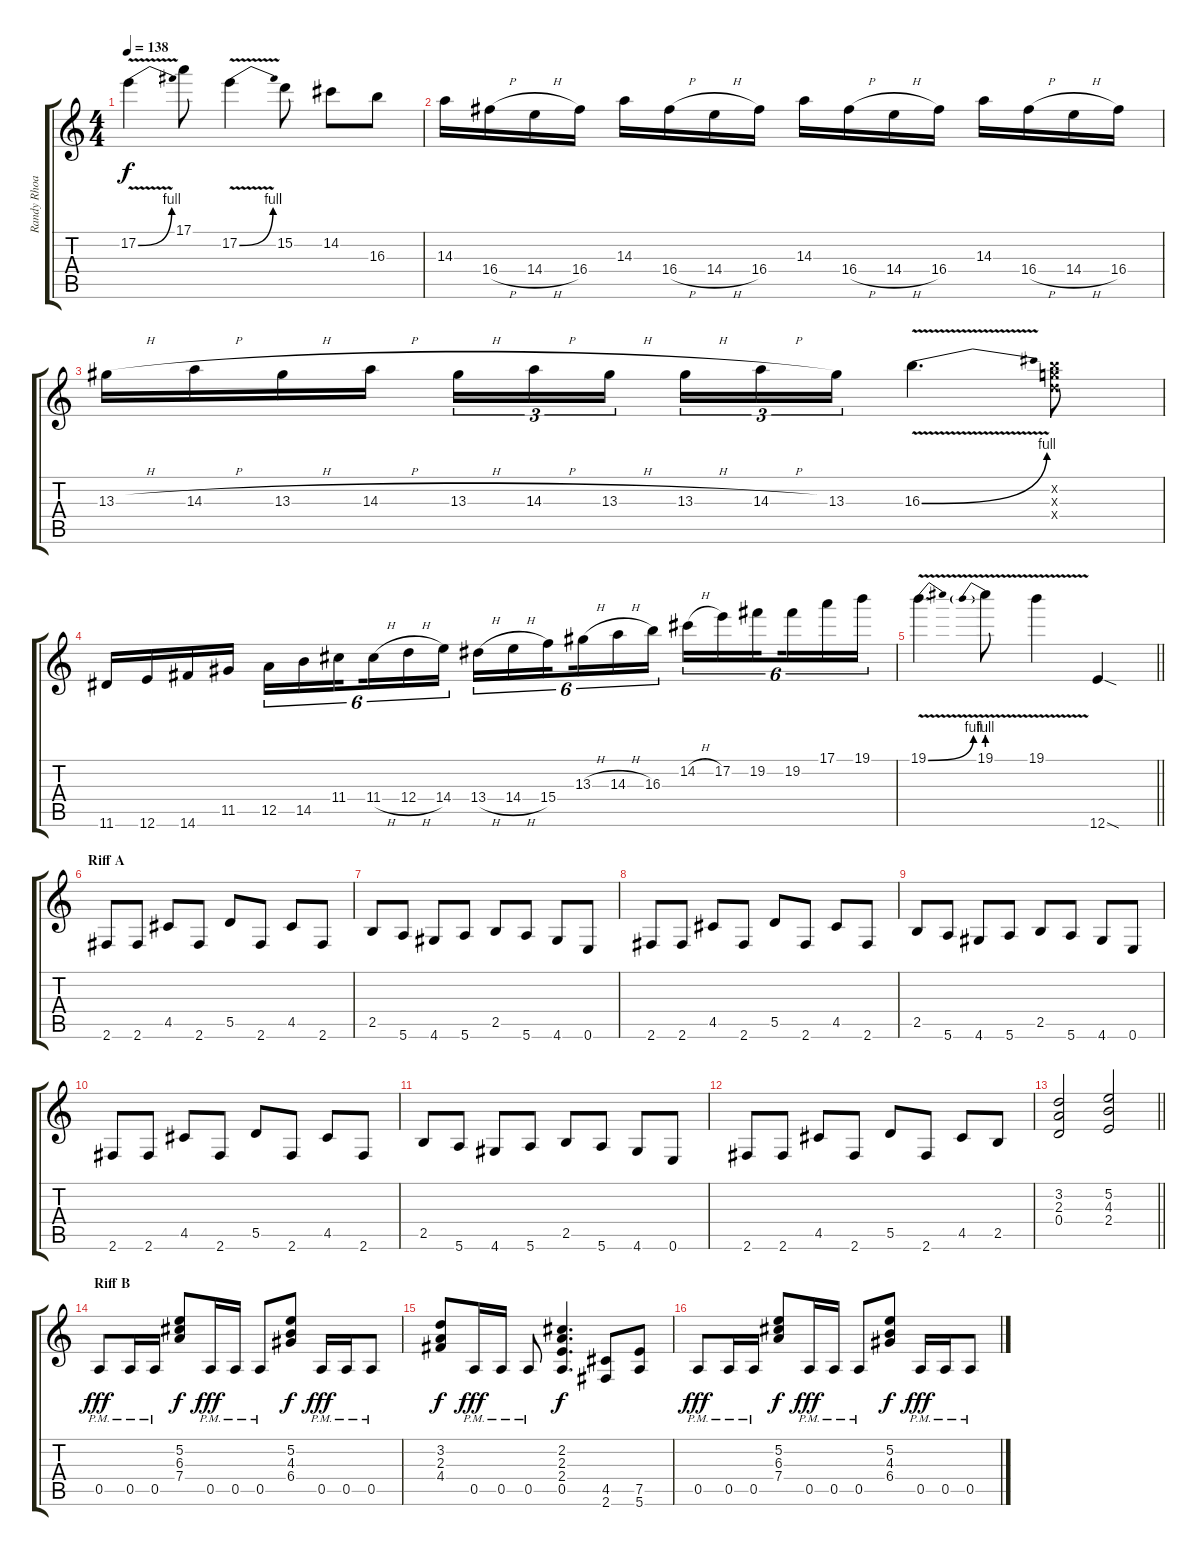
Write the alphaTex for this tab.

\track ("Randy Rhoads" "Randy Rhoa") {instrument distortionguitar}
\staff {score tabs}
\tuning (E4 B3 G3 D3 A2 E2) {hide}
\ts (4 4)
\tempo 138
\clef g2
\ks c
17.2{be (bend 0 0 60 4) v}.4{dy f} 17.1.8 17.2{be (bend 0 0 60 4) v}.4 15.2.8 14.2.8 16.3.8 |
14.3.16 16.4{h}.16 14.4{h}.16 16.4.16 14.3.16 16.4{h}.16 14.4{h}.16 16.4.16 14.3.16 16.4{h}.16 14.4{h}.16 16.4.16 14.3.16 16.4{h}.16 14.4{h}.16 16.4.16 |
13.3{h}.16 14.3{h}.16 13.3{h}.16 14.3{h}.16 13.3{h}.16{tu (3 2)} 14.3{h}.16{tu (3 2)} 13.3{h}.16{tu (3 2) beam splitsecondary} 13.3{h}.16{tu (3 2)} 14.3{h}.16{tu (3 2)} 13.3.16{tu (3 2)} 16.3{be (bend 0 0 60 4) v}.4{d} (12.2{x} 12.3{x} 12.4{x}).8 |
11.6.16 12.6.16 14.6.16 11.5.16 12.5.16{tu (6 4)} 14.5.16{tu (6 4)} 11.4.16{tu (6 4) beam splitsecondary} 11.4{h}.16{tu (6 4)} 12.4{h}.16{tu (6 4)} 14.4.16{tu (6 4)} 13.4{h}.16{tu (6 4)} 14.4{h}.16{tu (6 4)} 15.4.16{tu (6 4) beam splitsecondary} 13.3{h}.16{tu (6 4)} 14.3{h}.16{tu (6 4)} 16.3.16{tu (6 4)} 14.2{h}.16{tu (6 4)} 17.2.16{tu (6 4)} 19.2.16{tu (6 4) beam splitsecondary} 19.2.16{tu (6 4)} 17.1.16{tu (6 4)} 19.1.16{tu (6 4)} |
\barLineRight lightlight
19.1{be (bend 0 0 60 4) v}.4{d} 19.1{be (prebend 0 4 60 4) v}.8 19.1{v}.4 12.6{sod}.4 |
\section ("" "Riff A")
2.6.8{volume 11} 2.6.8 4.5.8 2.6.8 5.5.8 2.6.8 4.5.8 2.6.8 |
2.5.8 5.6.8 4.6.8 5.6.8 2.5.8 5.6.8 4.6.8 0.6.8 |
2.6.8 2.6.8 4.5.8 2.6.8 5.5.8 2.6.8 4.5.8 2.6.8 |
2.5.8 5.6.8 4.6.8 5.6.8 2.5.8 5.6.8 4.6.8 0.6.8 |
2.6.8 2.6.8 4.5.8 2.6.8 5.5.8 2.6.8 4.5.8 2.6.8 |
2.5.8 5.6.8 4.6.8 5.6.8 2.5.8 5.6.8 4.6.8 0.6.8 |
2.6.8 2.6.8 4.5.8 2.6.8 5.5.8 2.6.8 4.5.8 2.5.8 |
\barLineRight lightlight
(3.2 2.3 0.4).2 (5.2 4.3 2.4).2 |
\section ("" "Riff B")
0.5{pm}.8{dy fff} 0.5{pm}.16 0.5{pm}.16 (5.2 6.3 7.4).8{dy f} 0.5{pm}.16{dy fff} 0.5{pm}.16 0.5{pm}.8 (5.2 4.3 6.4).8{dy f} 0.5{pm}.16{dy fff} 0.5{pm}.16 0.5{pm}.8 |
(3.2 2.3 4.4).8{dy f} 0.5{pm}.16{dy fff} 0.5{pm}.16 0.5{pm}.8 (2.2 2.3 2.4 0.5).4{d dy f} (4.5 2.6).8 (7.5 5.6).8 |
0.5{pm}.8{dy fff} 0.5{pm}.16 0.5{pm}.16 (5.2 6.3 7.4).8{dy f} 0.5{pm}.16{dy fff} 0.5{pm}.16 0.5{pm}.8 (5.2 4.3 6.4).8{dy f} 0.5{pm}.16{dy fff} 0.5{pm}.16 0.5{pm}.8
